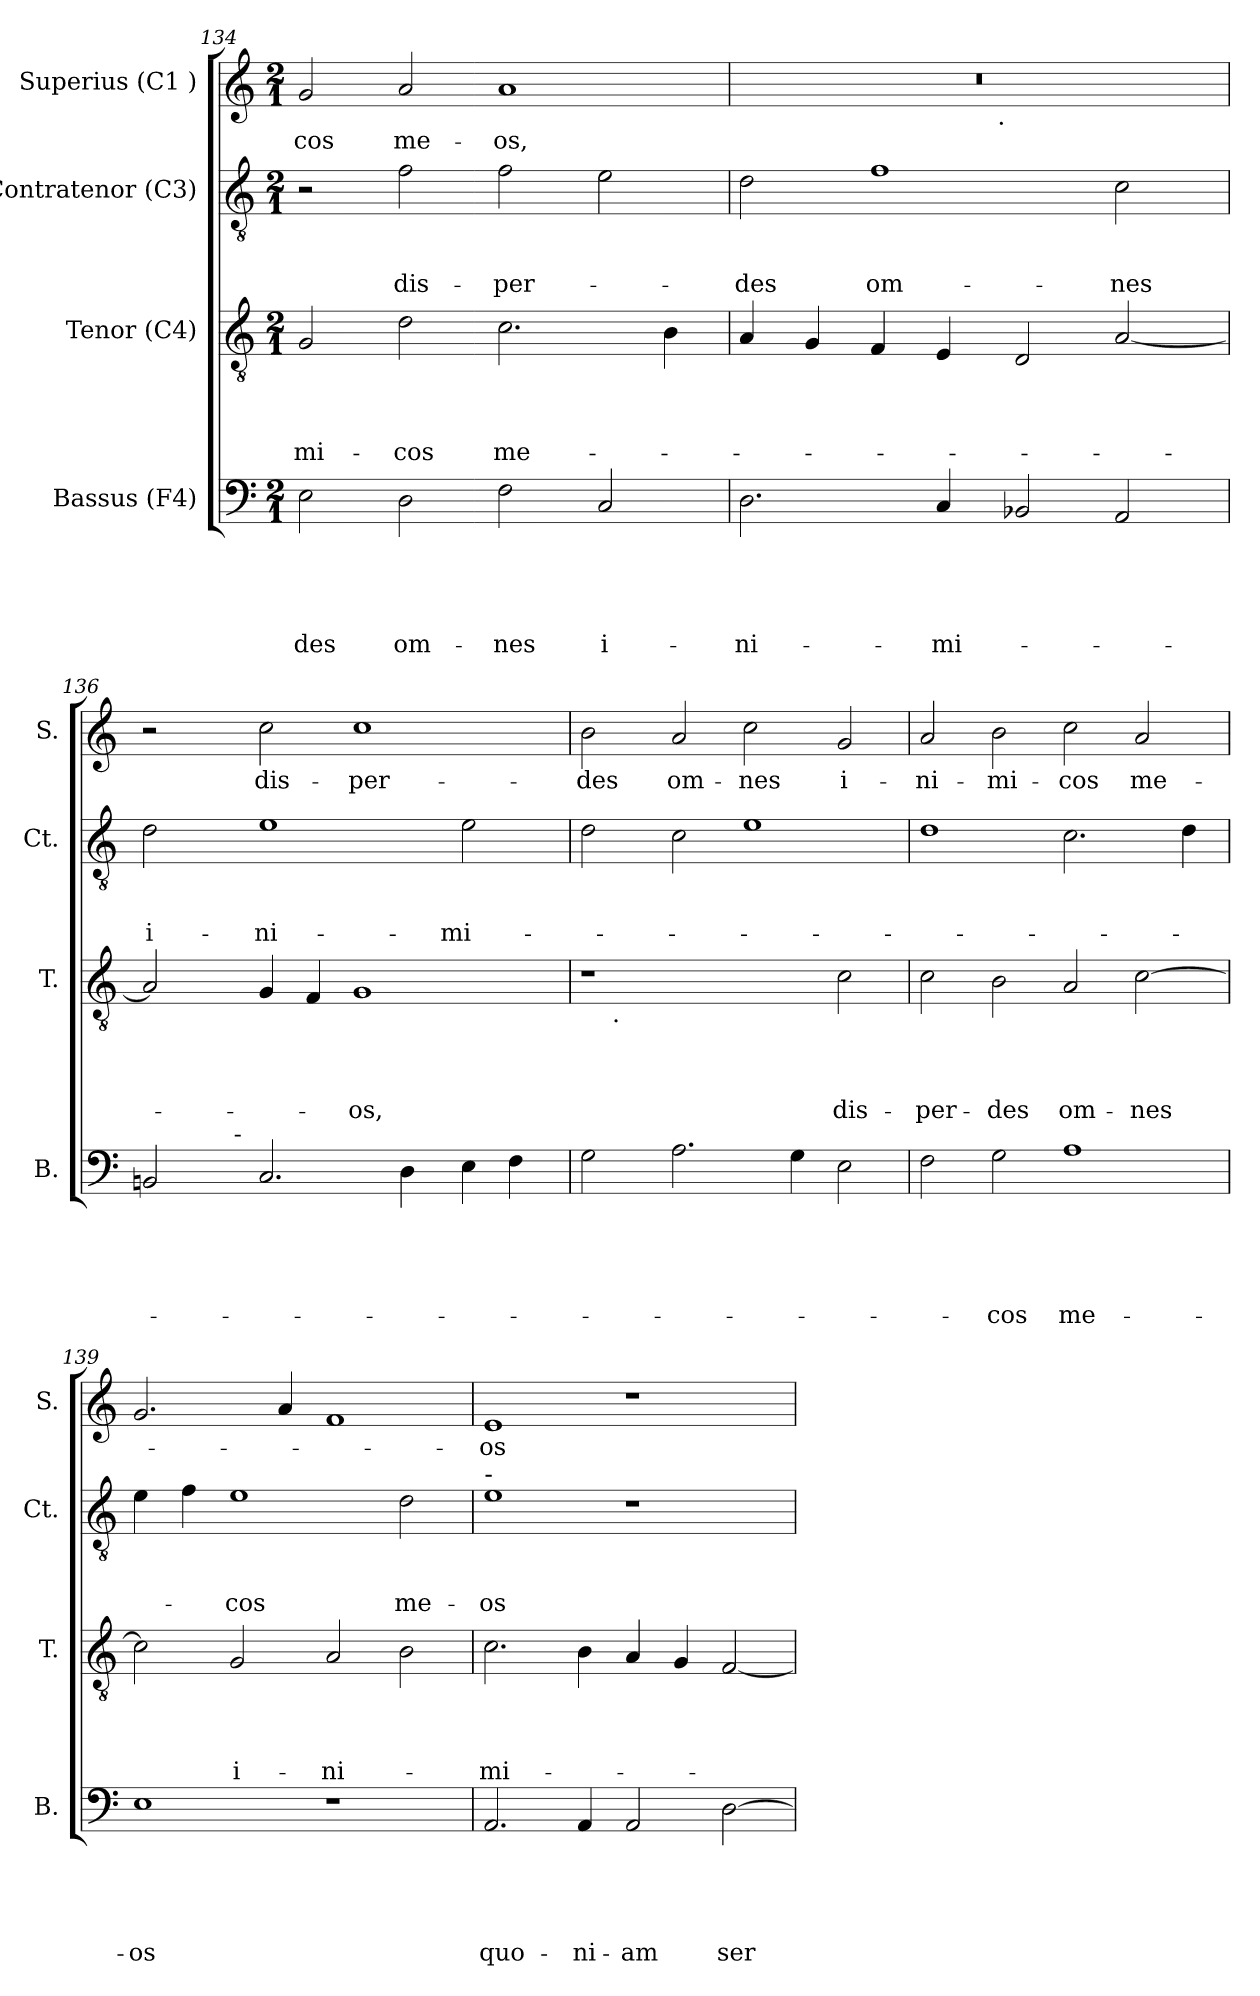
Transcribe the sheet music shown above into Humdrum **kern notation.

**kern	**text	**text	**text	**text	**text	**kern	**text	**text	**text	**text	**kern	**text	**text	**text	**kern	**text
*part4	*part4	*part4	*part4	*part4	*part4	*part3	*part3	*part3	*part3	*part3	*part2	*part2	*part2	*part2	*part1	*part1
*staff4	*staff4	*staff4	*staff4	*staff4	*staff4	*staff3	*staff3	*staff3	*staff3	*staff3	*staff2	*staff2	*staff2	*staff2	*staff1	*staff1
*I"Bassus (F4)	*	*	*	*	*	*I"Tenor (C4)	*	*	*	*	*I"Contratenor (C3)	*	*	*	*I"Superius (C1 )	*
*I'B.	*	*	*	*	*	*I'T.	*	*	*	*	*I'Ct.	*	*	*	*I'S.	*
*clefF4	*	*	*	*	*	*clefGv2	*	*	*	*	*clefGv2	*	*	*	*clefG2	*
*k[]	*	*	*	*	*	*k[]	*	*	*	*	*k[]	*	*	*	*k[]	*
*C:	*	*	*	*	*	*C:	*	*	*	*	*C:	*	*	*	*C:	*
*M2/1	*	*	*	*	*	*M2/1	*	*	*	*	*M2/1	*	*	*	*M2/1	*
=134	=134	=134	=134	=134	=134	=134	=134	=134	=134	=134	=134	=134	=134	=134	=134	=134
!	!	!	!	!	!LO:LY:b	!	!	!	!	!LO:LY:b	!	!	!	!	!	!LO:LY:b
2E\	.	.	.	.	-des	2G/	.	.	.	-mi-	2r	.	.	.	2g/	-cos
!	!	!	!	!	!LO:LY:b	!	!	!	!	!LO:LY:b	!	!	!	!LO:LY:b	!	!LO:LY:b
2D\	.	.	.	.	om-	2d\	.	.	.	-cos	2f\	.	.	dis-	2a/	me-
!	!	!	!	!	!LO:LY:b	!	!	!	!	!LO:LY:b	!	!	!	!LO:LY:b	!	!LO:LY:b
2F\	.	.	.	.	-nes	2.c\	.	.	.	me-	2f\	.	.	-per-	1a	-os,
!	!	!	!	!	!LO:LY:b	!	!	!	!	!	!	!	!	!	!	!
2C/	.	.	.	.	i-	.	.	.	.	.	2e\	.	.	.	.	.
.	.	.	.	.	.	4B\	.	.	.	.	.	.	.	.	.	.
=135	=135	=135	=135	=135	=135	=135	=135	=135	=135	=135	=135	=135	=135	=135	=135	=135
!	!	!	!	!	!LO:LY:b	!	!	!	!	!	!	!	!	!LO:LY:b	!	!
*	*	*	*	*	*	*	*	*	*	*	*	*	*	*	*^	*
2.D\	.	.	.	.	-ni-	4A/	.	.	.	.	2d\	.	.	-des	0r	2ryy	.
.	.	.	.	.	.	4G/	.	.	.	.	.	.	.	.	.	.	.
!	!	!	!	!	!	!	!	!	!	!	!	!	!	!LO:LY:b	!	!	!
.	.	.	.	.	.	4F/	.	.	.	.	1f	.	.	om-	.	4...ryy	.
!	!	!	!	!	!LO:LY:b	!	!	!	!	!	!	!	!	!	!	!	!
4C/	.	.	.	.	-mi-	4E/	.	.	.	.	.	.	.	.	.	.	.
!	!	!	!	!	!	!	!	!	!	!	!	!	!	!	!	!LO:TX:b:t=.	!
.	.	.	.	.	.	.	.	.	.	.	.	.	.	.	.	1ryy	.
2BB-/	.	.	.	.	.	2D/	.	.	.	.	.	.	.	.	.	.	.
!	!	!	!	!	!	!	!	!	!	!	!	!	!	!LO:LY:b	!	!	!
2AA/	.	.	.	.	.	[>2A/	.	.	.	.	2c\	.	.	-nes	.	.	.
.	.	.	.	.	.	.	.	.	.	.	.	.	.	.	.	32ryy	.
!!LO:PB:g=z
=136	=136	=136	=136	=136	=136	=136	=136	=136	=136	=136	=136	=136	=136	=136	=136	=136	=136
!	!	!	!	!	!	!	!	!	!	!	!	!	!	!LO:LY:b	!	!	!
*^	*	*	*	*	*	*	*	*	*	*	*	*	*	*	*v	*v	*
2BBn/	4ryy	.	.	.	.	.	2A/]	.	.	.	.	2d\	.	.	i-	2r	.
.	8ryy	.	.	.	.	.	.	.	.	.	.	.	.	.	.	.	.
.	32ryy	.	.	.	.	.	.	.	.	.	.	.	.	.	.	.	.
!	!LO:TX:a:t=-	!	!	!	!	!	!	!	!	!	!	!	!	!	!	!	!
.	1ryy	.	.	.	.	.	.	.	.	.	.	.	.	.	.	.	.
!	!	!	!	!	!	!	!	!	!	!	!	!	!	!	!LO:LY:b	!	!LO:LY:b
2.C/	.	.	.	.	.	.	4G/	.	.	.	.	1e	.	.	-ni-	2cc\	dis-
.	.	.	.	.	.	.	4F/	.	.	.	.	.	.	.	.	.	.
!	!	!	!	!	!	!	!	!	!	!	!LO:LY:b	!	!	!	!	!	!LO:LY:b
.	.	.	.	.	.	.	1G	.	.	.	-os,	.	.	.	.	1cc	-per-
4D\	.	.	.	.	.	.	.	.	.	.	.	.	.	.	.	.	.
.	2ryy	.	.	.	.	.	.	.	.	.	.	.	.	.	.	.	.
!	!	!	!	!	!	!	!	!	!	!	!	!	!	!	!LO:LY:b	!	!
4E\	.	.	.	.	.	.	.	.	.	.	.	2e\	.	.	-mi-	.	.
4F\	.	.	.	.	.	.	.	.	.	.	.	.	.	.	.	.	.
.	16.ryy	.	.	.	.	.	.	.	.	.	.	.	.	.	.	.	.
=137	=137	=137	=137	=137	=137	=137	=137	=137	=137	=137	=137	=137	=137	=137	=137	=137	=137
!	!	!	!	!	!	!	!	!	!	!	!	!	!	!	!	!	!LO:LY:b
*v	*v	*	*	*	*	*	*^	*	*	*	*	*	*	*	*	*	*
2G\	.	.	.	.	.	1r	8ryy	.	.	.	.	2d\	.	.	.	2b\	-des
!	!	!	!	!	!	!	!LO:TX:b:t=.	!	!	!	!	!	!	!	!	!	!
.	.	.	.	.	.	.	1...ryy	.	.	.	.	.	.	.	.	.	.
!	!	!	!	!	!	!	!	!	!	!	!	!	!	!	!	!	!LO:LY:b
2.A\	.	.	.	.	.	.	.	.	.	.	.	2c\	.	.	.	2a/	om-
!	!	!	!	!	!	!	!	!	!	!	!	!	!	!	!	!	!LO:LY:b
.	.	.	.	.	.	2ryy	.	.	.	.	.	1e	.	.	.	2cc\	-nes
4G\	.	.	.	.	.	.	.	.	.	.	.	.	.	.	.	.	.
!	!	!	!	!	!	!	!	!	!	!	!LO:LY:b	!	!	!	!	!	!LO:LY:b
2E\	.	.	.	.	.	2c\	.	.	.	.	dis-	.	.	.	.	2g/	i-
=138	=138	=138	=138	=138	=138	=138	=138	=138	=138	=138	=138	=138	=138	=138	=138	=138	=138
!	!	!	!	!	!	!	!	!	!	!	!LO:LY:b	!	!	!	!	!	!LO:LY:b
*	*	*	*	*	*	*v	*v	*	*	*	*	*	*	*	*	*	*
2F\	.	.	.	.	.	2c\	.	.	.	-per-	1d	.	.	.	2a/	-ni-
!	!	!	!	!	!LO:LY:b	!	!	!	!	!LO:LY:b	!	!	!	!	!	!LO:LY:b
2G\	.	.	.	.	-cos	2B\	.	.	.	-des	.	.	.	.	2b\	-mi-
!	!	!	!	!	!LO:LY:b	!	!	!	!	!LO:LY:b	!	!	!	!	!	!LO:LY:b
1A	.	.	.	.	me-	2A/	.	.	.	om-	2.c\	.	.	.	2cc\	-cos
!	!	!	!	!	!	!	!	!	!	!LO:LY:b	!	!	!	!	!	!LO:LY:b
.	.	.	.	.	.	[>2c\	.	.	.	-nes	.	.	.	.	2a/	me-
.	.	.	.	.	.	.	.	.	.	.	4d\	.	.	.	.	.
=139	=139	=139	=139	=139	=139	=139	=139	=139	=139	=139	=139	=139	=139	=139	=139	=139
!	!	!	!	!	!LO:LY:b	!	!	!	!	!	!	!	!	!	!	!
1E	.	.	.	.	-os	2c\]	.	.	.	.	4e\	.	.	.	2.g/	.
.	.	.	.	.	.	.	.	.	.	.	4f\	.	.	.	.	.
!	!	!	!	!	!	!	!	!	!	!LO:LY:b	!	!	!	!LO:LY:b	!	!
.	.	.	.	.	.	2G/	.	.	.	i-	1e	.	.	-cos	.	.
.	.	.	.	.	.	.	.	.	.	.	.	.	.	.	4a/	.
!	!	!	!	!	!	!	!	!	!	!LO:LY:b	!	!	!	!	!	!
1r	.	.	.	.	.	2A/	.	.	.	-ni-	.	.	.	.	1f	.
!	!	!	!	!	!	!	!	!	!	!	!	!	!	!LO:LY:b	!	!
.	.	.	.	.	.	2B\	.	.	.	.	2d\	.	.	me-	.	.
!!LO:LB:g=z
=140	=140	=140	=140	=140	=140	=140	=140	=140	=140	=140	=140	=140	=140	=140	=140	=140
!	!	!	!	!	!	!	!	!	!	!	!LO:TX:a:t=-	!	!	!	!	!
!	!	!	!	!	!LO:LY:b	!	!	!	!	!LO:LY:b	!	!	!	!LO:LY:b	!	!LO:LY:b
2.AA/	.	.	.	.	quo-	2.c\	.	.	.	-mi-	1e	.	.	-os	1e	-os
!	!	!	!	!	!LO:LY:b	!	!	!	!	!	!	!	!	!	!	!
4AA/	.	.	.	.	-ni-	4B\	.	.	.	.	.	.	.	.	.	.
!	!	!	!	!	!LO:LY:b:rj	!	!	!	!	!	!	!	!	!	!	!
2AA/	.	.	.	.	-am	4A/	.	.	.	.	1r	.	.	.	1r	.
.	.	.	.	.	.	4G/	.	.	.	.	.	.	.	.	.	.
!	!	!	!	!	!LO:LY:b	!	!	!	!	!	!	!	!	!	!	!
[>2D\	.	.	.	.	ser-	[<2F/	.	.	.	.	.	.	.	.	.	.
=	=	=	=	=	=	=	=	=	=	=	=	=	=	=	=	=
*-	*-	*-	*-	*-	*-	*-	*-	*-	*-	*-	*-	*-	*-	*-	*-	*-
